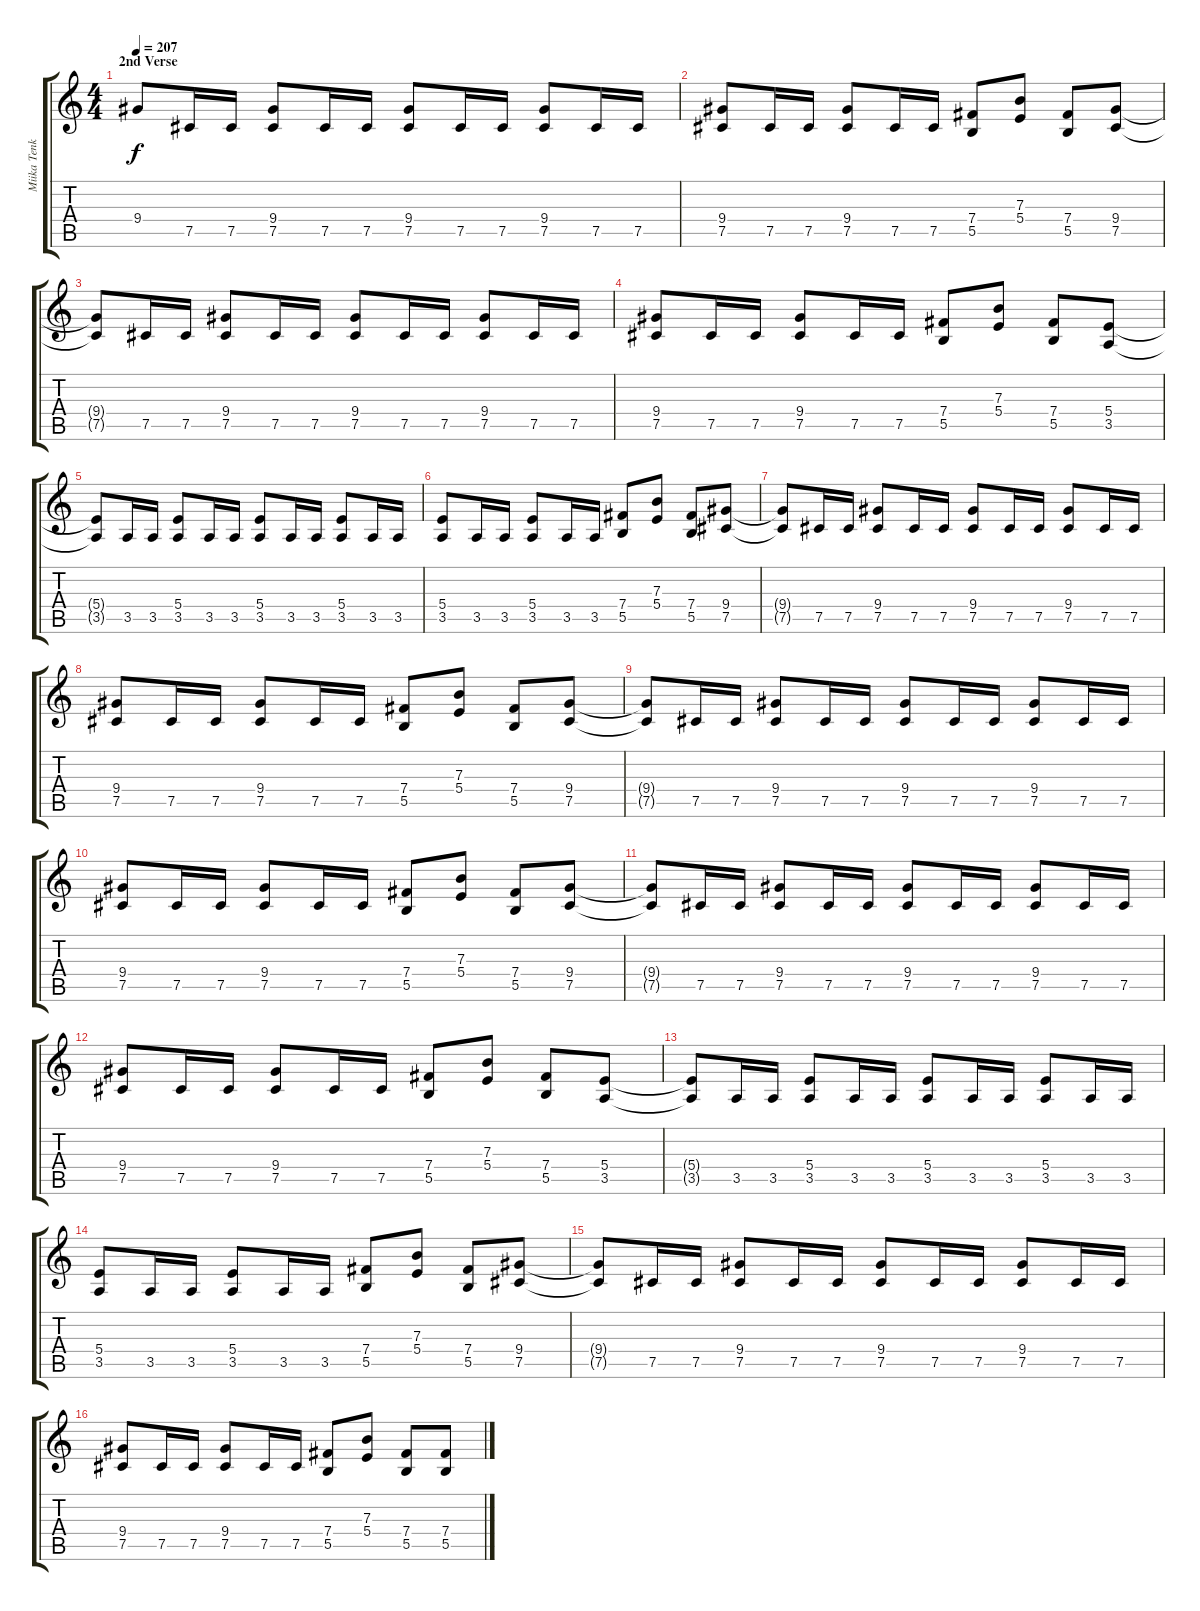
\track ("Miika Tenkkula" "Miika Tenk") {instrument overdrivenguitar}
\staff {score tabs}
\tuning (Db4 Ab3 E3 B2 Gb2 Db2) {hide}
\ts (4 4)
\section ("" "2nd Verse")
\tempo 207
\clef g2
\ks c
9.4{t}.8{dy f} 7.5.16 7.5.16 (9.4 7.5).8 7.5.16 7.5.16 (9.4 7.5).8 7.5.16 7.5.16 (9.4 7.5).8 7.5.16 7.5.16 |
(9.4 7.5).8 7.5.16 7.5.16 (9.4 7.5).8 7.5.16 7.5.16 (7.4 5.5).8 (7.3 5.4).8 (7.4 5.5).8 (9.4 7.5).8 |
(9.4{t} 7.5{t}).8 7.5.16 7.5.16 (9.4 7.5).8 7.5.16 7.5.16 (9.4 7.5).8 7.5.16 7.5.16 (9.4 7.5).8 7.5.16 7.5.16 |
(9.4 7.5).8 7.5.16 7.5.16 (9.4 7.5).8 7.5.16 7.5.16 (7.4 5.5).8 (7.3 5.4).8 (7.4 5.5).8 (5.4 3.5).8 |
(5.4{t} 3.5{t}).8 3.5.16 3.5.16 (5.4 3.5).8 3.5.16 3.5.16 (5.4 3.5).8 3.5.16 3.5.16 (5.4 3.5).8 3.5.16 3.5.16 |
(5.4 3.5).8 3.5.16 3.5.16 (5.4 3.5).8 3.5.16 3.5.16 (7.4 5.5).8 (7.3 5.4).8 (7.4 5.5).8 (9.4 7.5).8 |
(9.4{t} 7.5{t}).8 7.5.16 7.5.16 (9.4 7.5).8 7.5.16 7.5.16 (9.4 7.5).8 7.5.16 7.5.16 (9.4 7.5).8 7.5.16 7.5.16 |
(9.4 7.5).8 7.5.16 7.5.16 (9.4 7.5).8 7.5.16 7.5.16 (7.4 5.5).8 (7.3 5.4).8 (7.4 5.5).8 (9.4 7.5).8 |
(9.4{t} 7.5{t}).8 7.5.16 7.5.16 (9.4 7.5).8 7.5.16 7.5.16 (9.4 7.5).8 7.5.16 7.5.16 (9.4 7.5).8 7.5.16 7.5.16 |
(9.4 7.5).8 7.5.16 7.5.16 (9.4 7.5).8 7.5.16 7.5.16 (7.4 5.5).8 (7.3 5.4).8 (7.4 5.5).8 (9.4 7.5).8 |
(9.4{t} 7.5{t}).8 7.5.16 7.5.16 (9.4 7.5).8 7.5.16 7.5.16 (9.4 7.5).8 7.5.16 7.5.16 (9.4 7.5).8 7.5.16 7.5.16 |
(9.4 7.5).8 7.5.16 7.5.16 (9.4 7.5).8 7.5.16 7.5.16 (7.4 5.5).8 (7.3 5.4).8 (7.4 5.5).8 (5.4 3.5).8 |
(5.4{t} 3.5{t}).8 3.5.16 3.5.16 (5.4 3.5).8 3.5.16 3.5.16 (5.4 3.5).8 3.5.16 3.5.16 (5.4 3.5).8 3.5.16 3.5.16 |
(5.4 3.5).8 3.5.16 3.5.16 (5.4 3.5).8 3.5.16 3.5.16 (7.4 5.5).8 (7.3 5.4).8 (7.4 5.5).8 (9.4 7.5).8 |
(9.4{t} 7.5{t}).8 7.5.16 7.5.16 (9.4 7.5).8 7.5.16 7.5.16 (9.4 7.5).8 7.5.16 7.5.16 (9.4 7.5).8 7.5.16 7.5.16 |
(9.4 7.5).8 7.5.16 7.5.16 (9.4 7.5).8 7.5.16 7.5.16 (7.4 5.5).8 (7.3 5.4).8 (7.4 5.5).8 (7.4 5.5).8
